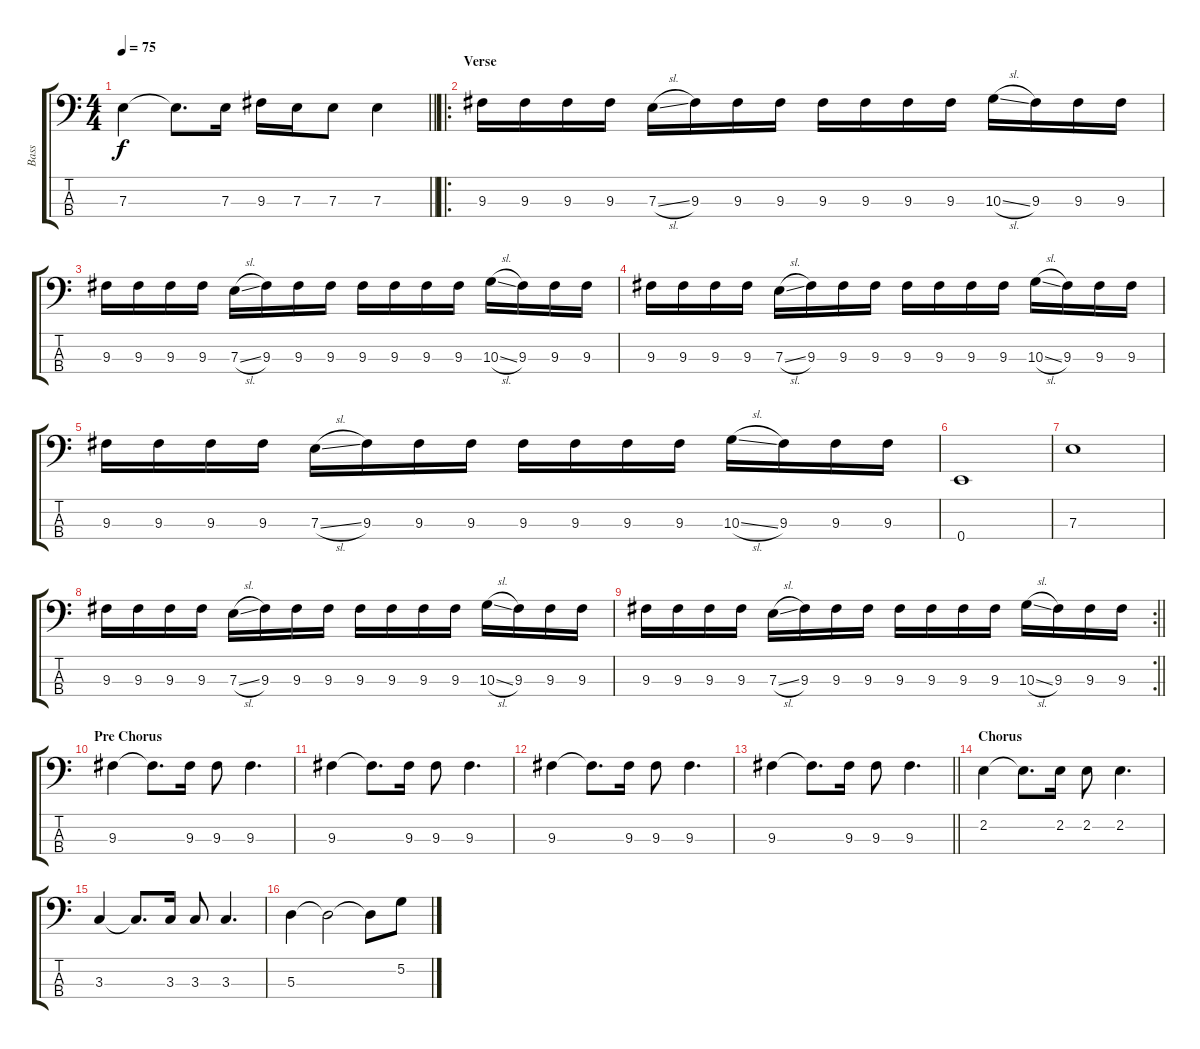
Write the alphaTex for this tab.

\track ("Bass" "Bass") {instrument electricbassfinger}
\staff {score tabs}
\tuning (G2 D2 A1 E1) {hide}
\ts (4 4)
\tempo 75
\clef f4
\barLineRight lightlight
\ks c
7.3.4{dy f} 7.3{t}.8{d} 7.3.16 9.3.16 7.3.16 7.3.8 7.3.4 |
\ro
\section ("" "Verse")
9.3.16 9.3.16 9.3.16 9.3.16 7.3{sl}.16 9.3.16 9.3.16 9.3.16 9.3.16 9.3.16 9.3.16 9.3.16 10.3{sl}.16 9.3.16 9.3.16 9.3.16 |
9.3.16 9.3.16 9.3.16 9.3.16 7.3{sl}.16 9.3.16 9.3.16 9.3.16 9.3.16 9.3.16 9.3.16 9.3.16 10.3{sl}.16 9.3.16 9.3.16 9.3.16 |
9.3.16 9.3.16 9.3.16 9.3.16 7.3{sl}.16 9.3.16 9.3.16 9.3.16 9.3.16 9.3.16 9.3.16 9.3.16 10.3{sl}.16 9.3.16 9.3.16 9.3.16 |
9.3.16 9.3.16 9.3.16 9.3.16 7.3{sl}.16 9.3.16 9.3.16 9.3.16 9.3.16 9.3.16 9.3.16 9.3.16 10.3{sl}.16 9.3.16 9.3.16 9.3.16 |
0.4.1 |
7.3.1 |
9.3.16 9.3.16 9.3.16 9.3.16 7.3{sl}.16 9.3.16 9.3.16 9.3.16 9.3.16 9.3.16 9.3.16 9.3.16 10.3{sl}.16 9.3.16 9.3.16 9.3.16 |
\rc 2
\barLineRight lightlight
9.3.16 9.3.16 9.3.16 9.3.16 7.3{sl}.16 9.3.16 9.3.16 9.3.16 9.3.16 9.3.16 9.3.16 9.3.16 10.3{sl}.16 9.3.16 9.3.16 9.3.16 |
\section ("" "Pre Chorus")
9.3.4 9.3{t}.8{d} 9.3.16 9.3.8 9.3.4{d} |
9.3.4 9.3{t}.8{d} 9.3.16 9.3.8 9.3.4{d} |
9.3.4 9.3{t}.8{d} 9.3.16 9.3.8 9.3.4{d} |
\barLineRight lightlight
9.3.4 9.3{t}.8{d} 9.3.16 9.3.8 9.3.4{d} |
\section ("" "Chorus")
2.2.4 2.2{t}.8{d} 2.2.16 2.2.8 2.2.4{d} |
3.3.4 3.3{t}.8{d} 3.3.16 3.3.8 3.3.4{d} |
5.3.4 5.3{t}.2 5.3{t}.8 5.2.8
